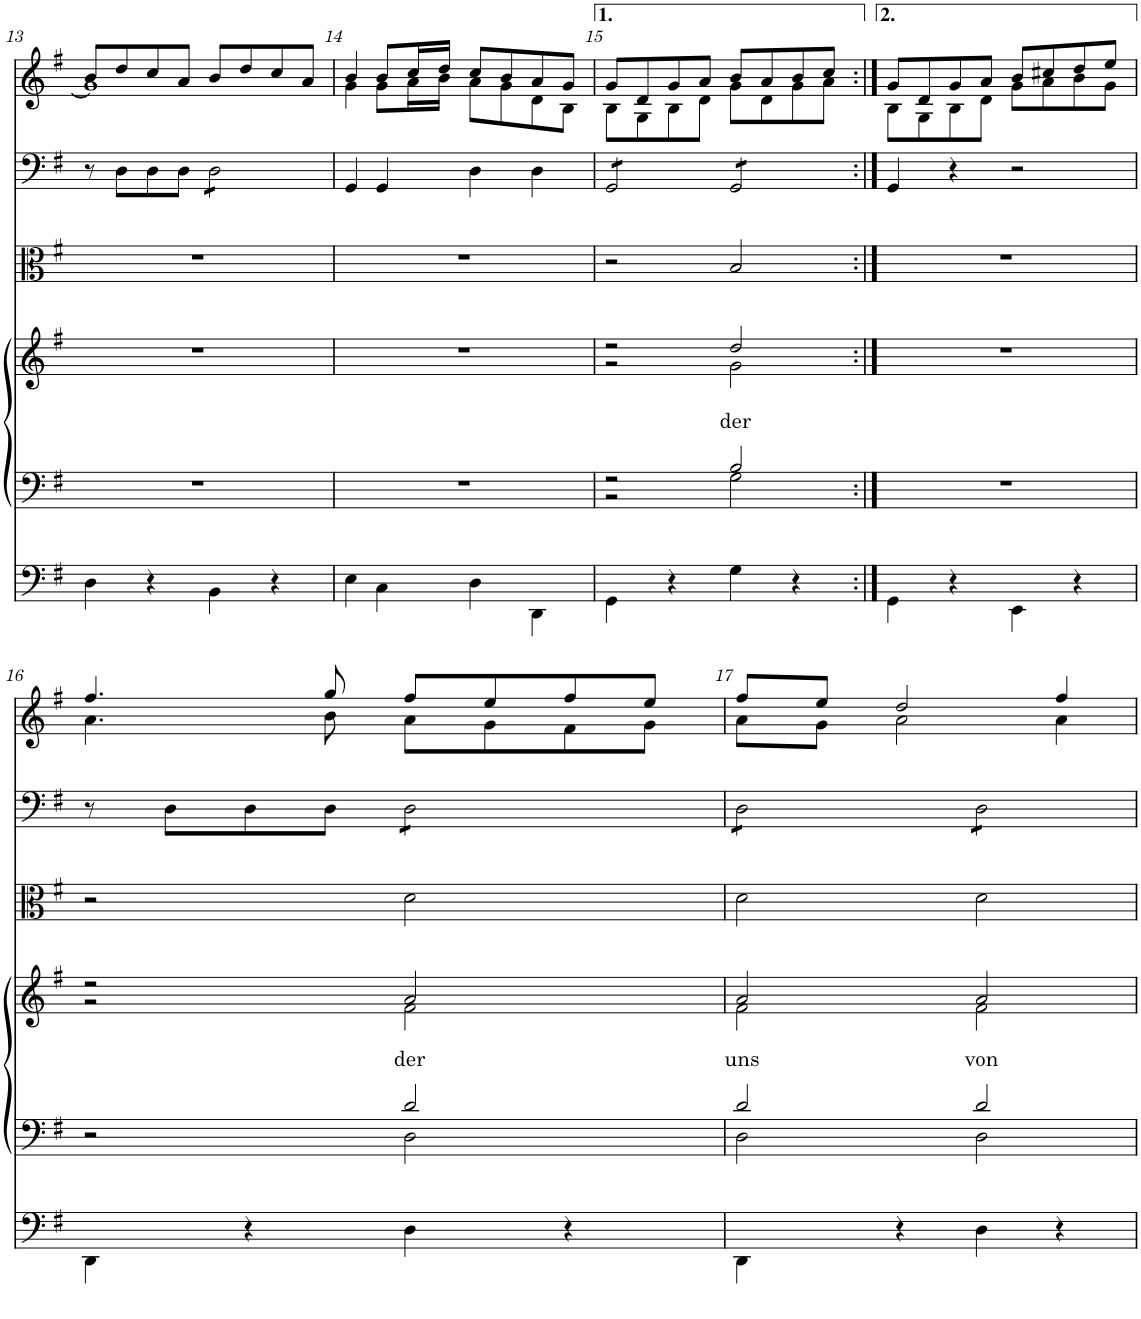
**kern	**kern	**kern	**kern	**text	**kern	**kern	**kern	**kern	**kern	**kern	**kern	**kern	**kern	**kern
*part14	*part13	*part12	*part11	*part11	*part10	*part9	*part8	*part7	*part6	*part5	*part4	*part3	*part2	*part1
*staff14	*staff13	*staff12	*staff11	*staff11	*staff10	*staff9	*staff8	*staff7	*staff6	*staff5	*staff4	*staff3	*staff2	*staff1
*I"Contrabass	*I"Violoncello	*I"Tenor/Bass	*I"Soprano/Alto	*	*I"Soprano	*I"Viola	*I"Violin	*I"Violin	*I"Oboe	*I"Oboe	*I"Flute	*I"Flute	*I"Timpani	*I"Horn in F
*I'Cb.	*I'Vc	*	*	*	*I'S.	*I'Vla	*I'Vln.	*I'Vln.	*I'Ob.	*I'Ob.	*I'Fl.	*I'Fl.	*I'Timp	*I'Hn
!!LO:PB:g=z
*clefFv4	*clefF4	*clefF4	*clefG2	*	*clefG2	*clefC3	*clefG2	*clefG2	*clefG2	*clefG2	*clefG2	*clefG2	*clefF4	*clefG2
*ITrd7c12	*	*	*	*	*	*	*	*	*	*	*	*	*	*ITrd4c7
*k[f#]	*k[f#]	*k[f#]	*k[f#]	*	*k[f#]	*k[f#]	*k[f#]	*k[f#]	*k[f#]	*k[f#]	*k[f#]	*k[f#]	*k[f#]	*k[f#]
*M4/4	*M4/4	*M4/4	*M4/4	*	*M4/4	*M4/4	*M4/4	*M4/4	*M4/4	*M4/4	*M4/4	*M4/4	*M4/4	*M4/4
*met(c)	*met(c)	*met(c)	*met(c)	*	*met(c)	*met(c)	*met(c)	*met(c)	*met(c)	*met(c)	*met(c)	*met(c)	*met(c)	*met(c)
=13	=13	=13	=13	=13	=13	=13	=13	=13	=13	=13	=13	=13	=13	=13
*	*	*	*	*	*	*	*	*	*	*	*	*	*	*^
4DD	4D\	1r	1r	.	1r	1r	1r	1r	1r	1r	1r	1r	8r	8b/L	1g]
.	.	.	.	.	.	.	.	.	.	.	.	.	8D\L	8dd/	.
4r	4r	.	.	.	.	.	.	.	.	.	.	.	8D\	8cc/	.
.	.	.	.	.	.	.	.	.	.	.	.	.	8D\J	8a/J	.
*	*	*	*	*	*	*	*	*	*	*	*	*	*tremolo	*	*
4BBB	4BB\	.	.	.	.	.	.	.	.	.	.	.	8D\L	8b/L	.
.	.	.	.	.	.	.	.	.	.	.	.	.	8D\	8dd/	.
4r	4r	.	.	.	.	.	.	.	.	.	.	.	8D\	8cc/	.
.	.	.	.	.	.	.	.	.	.	.	.	.	8D\J	8a/J	.
*	*	*	*	*	*	*	*	*	*	*	*	*	*Xtremolo	*	*
=14	=14	=14	=14	=14	=14	=14	=14	=14	=14	=14	=14	=14	=14	=14	=14
4EE	4E\	1r	1r	.	1r	1r	1r	1r	1r	1r	1r	1r	4GG/	4b/	4g\
4CC	4C\	.	.	.	.	.	.	.	.	.	.	.	4GG/	8b/L	8g\L
.	.	.	.	.	.	.	.	.	.	.	.	.	.	16cc/L	16a\L
.	.	.	.	.	.	.	.	.	.	.	.	.	.	16dd/JJ	16b\JJ
4DD	4D\	.	.	.	.	.	.	.	.	.	.	.	4D\	8cc/L	8a\L
.	.	.	.	.	.	.	.	.	.	.	.	.	.	8b/	8g\
4DDD	4DD\	.	.	.	.	.	.	.	.	.	.	.	4D\	8a/	8d\
.	.	.	.	.	.	.	.	.	.	.	.	.	.	8g/J	8B\J
=15	=15	=15	=15	=15	=15	=15	=15	=15	=15	=15	=15	=15	=15	=15	=15
*	*	*^	*^	*	*	*	*^	*	*	*	*	*	*	*	*
*	*	*	*	*	*	*	*	*	*	*	*	*	*	*	*	*tremolo	*	*
4GGG	4GG\	2r	2r	2r	2r	.	2r	2r	1r	2r	2r	2r	2r	2r	2r	8GG/L	8g/L	8B\L
.	.	.	.	.	.	.	.	.	.	.	.	.	.	.	.	8GG/	8d/	8G\
4r	4r	.	.	.	.	.	.	.	.	.	.	.	.	.	.	8GG/	8g/	8B\
.	.	.	.	.	.	.	.	.	.	.	.	.	.	.	.	8GG/J	8a/J	8d\J
!	!	!	!	!	!	!LO:LY:b	!	!	!	!	!	!	!	!	!	!	!	!
4GG	4G\	2B/	2G\	2dd/	2g\	der	2dd	2B/	.	2g	2dd	2dd	2dd	2dd	2dd	8GG/L	8b/L	8g\L
.	.	.	.	.	.	.	.	.	.	.	.	.	.	.	.	8GG/	8a/	8d\
4r	4r	.	.	.	.	.	.	.	.	.	.	.	.	.	.	8GG/	8b/	8g\
.	.	.	.	.	.	.	.	.	.	.	.	.	.	.	.	8GG/J	8cc/J	8a\J
*	*	*	*	*	*	*	*	*	*	*	*	*	*	*	*	*Xtremolo	*	*
*	*	*v	*v	*	*	*	*	*	*v	*v	*	*	*	*	*	*	*	*
*	*	*	*v	*v	*	*	*	*	*	*	*	*	*	*	*	*
=15X1:|!	=15X1:|!	=15X1:|!	=15X1:|!	=15X1:|!	=15X1:|!	=15X1:|!	=15X1:|!	=15X1:|!	=15X1:|!	=15X1:|!	=15X1:|!	=15X1:|!	=15X1:|!	=15X1:|!	=15X1:|!
4GGG	4GG\	1r	1r	.	1r	1r	1r	1r	1r	1r	1r	1r	4GG/	8g/L	8B\L
.	.	.	.	.	.	.	.	.	.	.	.	.	.	8d/	8G\
4r	4r	.	.	.	.	.	.	.	.	.	.	.	4r	8g/	8B\
.	.	.	.	.	.	.	.	.	.	.	.	.	.	8a/J	8d\J
4EEE	4EE\	.	.	.	.	.	.	.	.	.	.	.	2r	8b/L	8g\L
.	.	.	.	.	.	.	.	.	.	.	.	.	.	8cc#X/	8a\
4r	4r	.	.	.	.	.	.	.	.	.	.	.	.	8dd/	8b\
.	.	.	.	.	.	.	.	.	.	.	.	.	.	8ee/J	8g\J
!!LO:LB:g=z	!!
=16	=16	=16	=16	=16	=16	=16	=16	=16	=16	=16	=16	=16	=16	=16	=16
*	*	*^	*^	*	*	*	*^	*	*	*	*	*	*	*	*
4DDD	4DD\	2r	2ryy	2r	2r	.	2r	2r	1r	2r	2r	2r	2r	2r	2r	8r	4.ff#/	4.a\
.	.	.	.	.	.	.	.	.	.	.	.	.	.	.	.	8D\L	.	.
4r	4r	.	.	.	.	.	.	.	.	.	.	.	.	.	.	8D\	.	.
.	.	.	.	.	.	.	.	.	.	.	.	.	.	.	.	8D\J	8gg/	8b\
!	!	!	!	!	!	!LO:LY:b	!	!	!	!	!	!	!	!	!	!	!	!
*	*	*	*	*	*	*	*	*	*	*	*	*	*	*	*	*tremolo	*	*
4DD	4D\	2d/	2D\	2a/	2f#\	der	2a	2d\	.	2f#	2a	2a	2a	2a	2a	8D\L	8ff#/L	8a\L
.	.	.	.	.	.	.	.	.	.	.	.	.	.	.	.	8D\	8ee/	8g\
4r	4r	.	.	.	.	.	.	.	.	.	.	.	.	.	.	8D\	8ff#/	8f#\
.	.	.	.	.	.	.	.	.	.	.	.	.	.	.	.	8D\J	8ee/J	8g\J
=17	=17	=17	=17	=17	=17	=17	=17	=17	=17	=17	=17	=17	=17	=17	=17	=17	=17	=17
!	!	!	!	!	!	!LO:LY:b	!	!	!	!	!	!	!	!	!	!	!	!
4DDD	4DD\	2d/	2D\	2a/	2f#\	uns	2a	2d\	1r	2f#	2a	2a	2a	2a	2a	8D\L	8ff#/L	8a\L
.	.	.	.	.	.	.	.	.	.	.	.	.	.	.	.	8D\	8ee/J	8g\J
4r	4r	.	.	.	.	.	.	.	.	.	.	.	.	.	.	8D\	2dd/	2a\
.	.	.	.	.	.	.	.	.	.	.	.	.	.	.	.	8D\J	.	.
!	!	!	!	!	!	!LO:LY:b	!	!	!	!	!	!	!	!	!	!	!	!
4DD	4D\	2d/	2D\	2a/	2f#\	von	2a	2d\	.	2f#	2a	2a	2a	2a	2a	8D\L	.	.
.	.	.	.	.	.	.	.	.	.	.	.	.	.	.	.	8D\	.	.
4r	4r	.	.	.	.	.	.	.	.	.	.	.	.	.	.	8D\	4ff#/	4a\
.	.	.	.	.	.	.	.	.	.	.	.	.	.	.	.	8D\J	.	.
*	*	*	*	*	*	*	*	*	*	*	*	*	*	*	*	*Xtremolo	*	*
*	*	*v	*v	*	*	*	*	*	*v	*v	*	*	*	*	*	*	*v	*v
*	*	*	*v	*v	*	*	*	*	*	*	*	*	*	*	*
=	=	=	=	=	=	=	=	=	=	=	=	=	=	=
*-	*-	*-	*-	*-	*-	*-	*-	*-	*-	*-	*-	*-	*-	*-
